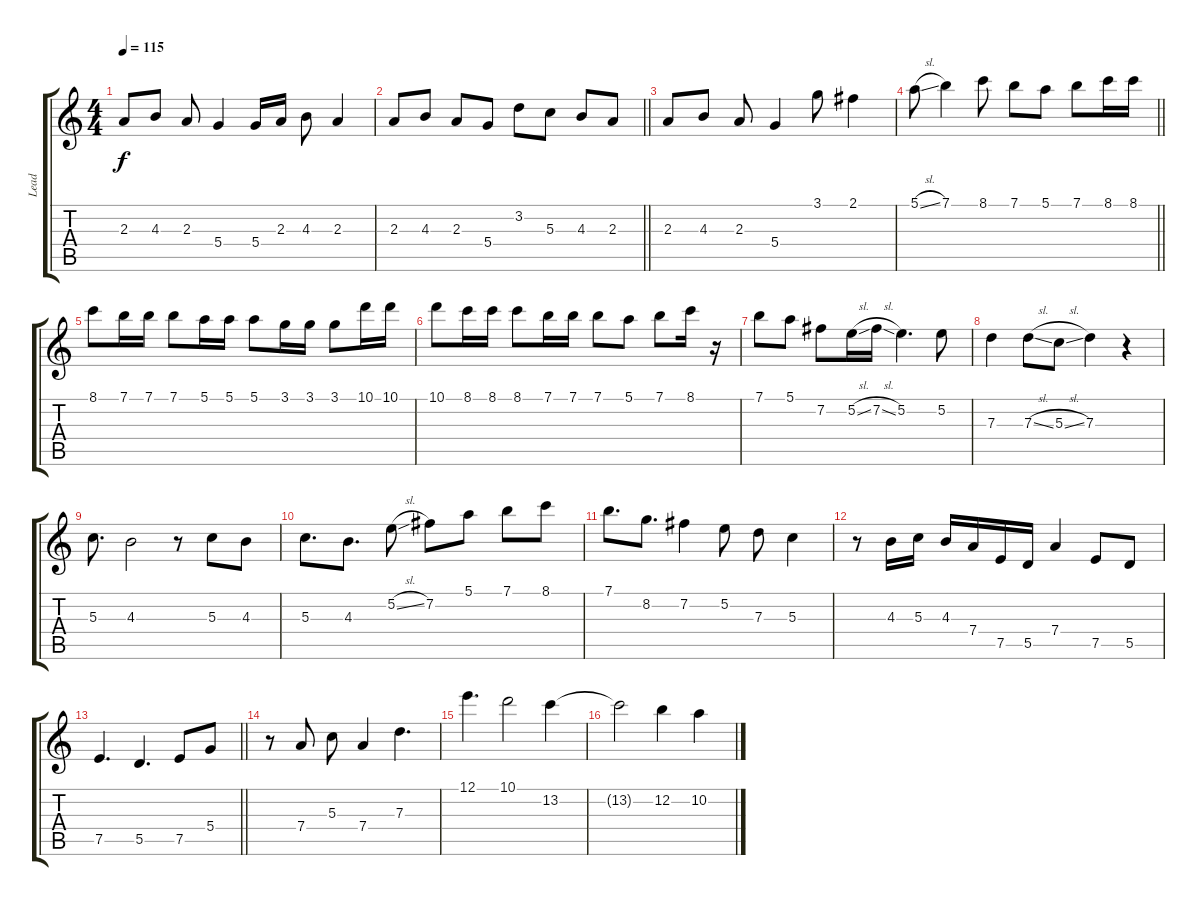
\track ("Lead" "Lead") {instrument acousticguitarsteel}
\staff {score tabs}
\tuning (E4 B3 G3 D3 A2 E2) {hide}
\ts (4 4)
\tempo 115
\clef g2
\ks c
2.3.8{dy f} 4.3.8 2.3.8 5.4.4 5.4.16 2.3.16 4.3.8 2.3.4 |
\barLineRight lightlight
2.3.8 4.3.8 2.3.8 5.4.8 3.2.8 5.3.8 4.3.8 2.3.8 |
2.3.8 4.3.8 2.3.8 5.4.4 3.1.8 2.1.4 |
\barLineRight lightlight
5.1{sl}.8 7.1.4 8.1.8 7.1.8 5.1.8 7.1.8 8.1.16 8.1.16 |
8.1.8 7.1.16 7.1.16 7.1.8 5.1.16 5.1.16 5.1.8 3.1.16 3.1.16 3.1.8 10.1.16 10.1.16 |
10.1.8 8.1.16 8.1.16 8.1.8 7.1.16 7.1.16 7.1.8 5.1.8 7.1.8 8.1.16 r.16 |
7.1.8 5.1.8 7.2.8 5.2{sl}.16 7.2{sl}.16 5.2.4{d} 5.2.8 |
7.3.4 7.3{sl}.8 5.3{sl}.8 7.3.4 r.4 |
5.3.8{d} 4.3.2 r.8 5.3.8 4.3.8 |
5.3.8{d} 4.3.8{d} 5.2{sl}.8 7.2.8 5.1.8 7.1.8 8.1.8 |
7.1.8{d} 8.2.8{d} 7.2.4 5.2.8 7.3.8 5.3.4 |
r.8 4.3.16 5.3.16 4.3.16 7.4.16 7.5.16 5.5.16 7.4.4 7.5.8 5.5.8 |
\barLineRight lightlight
7.5.4{d} 5.5.4{d} 7.5.8 5.4.8 |
r.8 7.4.8 5.3.8 7.4.4 7.3.4{d} |
12.1.4{d} 10.1.2 13.2.4 |
13.2{t}.2 12.2.4 10.2.4
